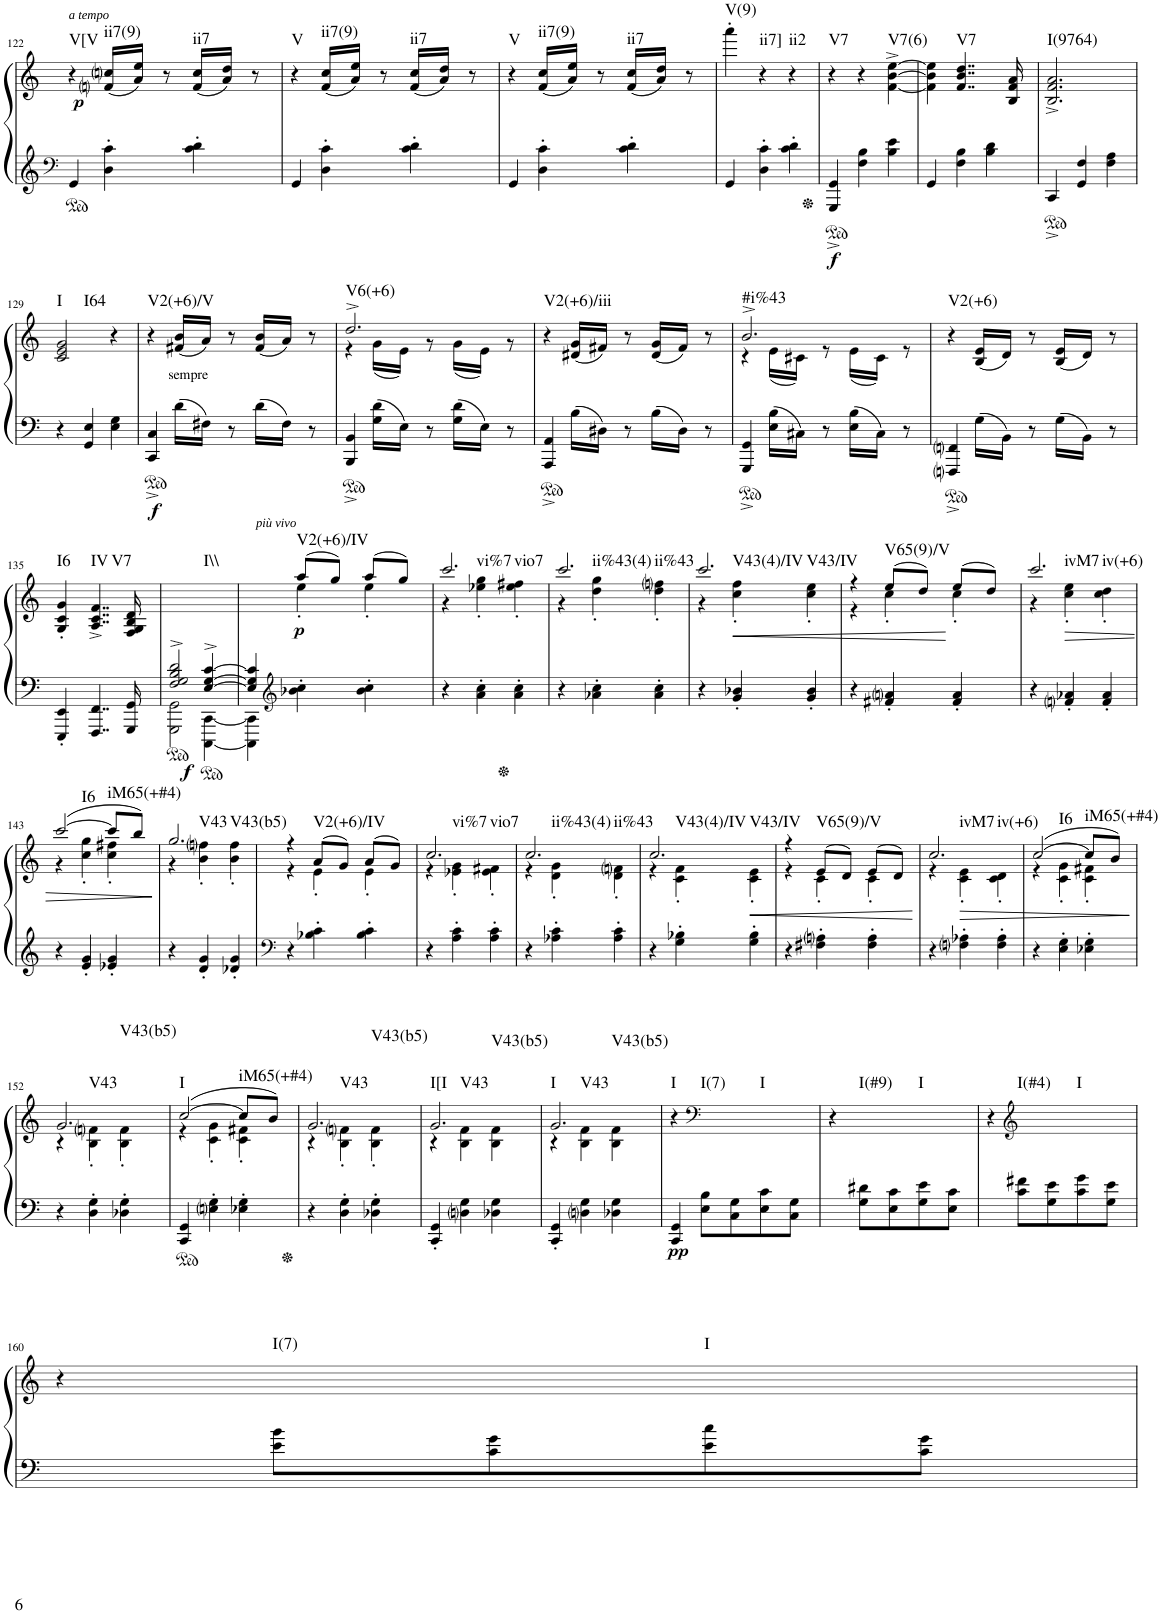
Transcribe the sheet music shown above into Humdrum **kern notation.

**kern	**kern	**dynam	**harte
*part1	*part1	*part1	*part1
*staff2	*staff1	*staff1/2	*
*I"Midi_1	*	*	*
!!LO:PB:g=z
*clefF4	*clefG2	*	*
*k[]	*k[]	*	*
*M3/4	*M3/4	*	*
=122	=122	=122	=122
!	!LO:TX:a:i:t=a tempo	!	!
!	!	!LO:DY:b	!LO:H:kt=V[V
4GG/	4r	p	N
!	!	!	!LO:H:kt=ii7(9)
4D\' 4c\'	(16fni/ 16ccni/LL	.	N
.	16a/ 16ee/JJ)	.	.
.	8r	.	.
!	!	!	!LO:H:kt=ii7
4c\' 4d\'	(16f/ 16cc/LL	.	N
.	16a/ 16dd/JJ)	.	.
.	8r	.	.
=123	=123	=123	=123
!	!	!	!LO:H:kt=V
4GG/	4r	.	N
!	!	!	!LO:H:kt=ii7(9)
4D\' 4c\'	(16f/ 16cc/LL	.	N
.	16a/ 16ee/JJ)	.	.
.	8r	.	.
!	!	!	!LO:H:kt=ii7
4c\' 4d\'	(16f/ 16cc/LL	.	N
.	16a/ 16dd/JJ)	.	.
.	8r	.	.
=124	=124	=124	=124
!	!	!	!LO:H:kt=V
4GG/	4r	.	N
!	!	!	!LO:H:kt=ii7(9)
4D\' 4c\'	(16f/ 16cc/LL	.	N
.	16a/ 16ee/JJ)	.	.
.	8r	.	.
!	!	!	!LO:H:kt=ii7
4c\' 4d\'	(16f/ 16cc/LL	.	N
.	16a/ 16dd/JJ)	.	.
.	8r	.	.
=125	=125	=125	=125
!	!	!	!LO:H:kt=V(9)
4GG/	4aaa'\	.	N
!	!	!	!LO:H:kt=ii7]
4D\' 4c\'	4r	.	N
!	!	!	!LO:H:kt=ii2
4c\' 4d\'	4r	.	N
=126	=126	=126	=126
!	!	!LO:DY:b=2	!LO:H:kt=V7
4GGG/^ 4GG/^	4r	f	N
4F\ 4B\	4r	.	.
!	!	!	!LO:H:kt=V7(6)
4B\ 4e\	[4f\^ [4b\^ [4ee\^	.	N
=127	=127	=127	=127
4GG/	4f\] 4b\] 4ee\]	.	.
!	!	!	!LO:H:kt=V7
4F\ 4B\	4..f/ 4..b/ 4..dd/	.	N
4B\ 4d\	.	.	.
.	16B/ 16f/ 16a/	.	.
=128	=128	=128	=128
!	!	!	!LO:H:kt=I(9764)
4CC^/	2.B/^ 2.f/^ 2.a/^	.	N
4GG/ 4F/	.	.	.
4F\ 4A\	.	.	.
!!LO:LB:g=z
=129	=129	=129	=129
*	*^	*	*
!	!	!	!	!LO:H:n=1:kt=I
!	!	!	!	!LO:H:n=2:kt=I64
4r	2c/ 2e/ 2g/	2ryy	.	N N
4GG/ 4E/	.	.	.	.
4E\ 4G\	4r	4ryy	.	.
=130	=130	=130	=130	=130
!	!	!	!LO:DY:b=2	!LO:H:kt=V2(+6)/V
4CC/^ 4C/^	4r	2ryy	f	N
!LO:TX:a:t=sempre	!	!	!	!
16d\LL	(16f#X/ 16b/LL	.	.	.
16F#X\JJ	16a/JJ)	.	.	.
8r	8r	.	.	.
16d\LL	(16f#/ 16b/LL	4ryy	.	.
16F#\JJ	16a/JJ)	.	.	.
8r	8r	.	.	.
=131	=131	=131	=131	=131
!	!	!	!	!LO:H:kt=V6(+6)
4BBB/^ 4BB/^	2.dd^/	4r	.	N
16G\ 16d\LL	.	(16g\LL	.	.
16E\JJ	.	16e\JJ)	.	.
8r	.	8r	.	.
16G\ 16d\LL	.	(16g\LL	.	.
16E\JJ	.	16e\JJ)	.	.
8r	.	8r	.	.
=132	=132	=132	=132	=132
!	!	!	!	!LO:H:kt=V2(+6)/iii
4AAA/^ 4AA/^	4r	2ryy	.	N
16B\LL	(16d#X/ 16g/LL	.	.	.
16D#X\JJ	16f#X/JJ)	.	.	.
8r	8r	.	.	.
16B\LL	(16d#/ 16g/LL	4ryy	.	.
16D#\JJ	16f#/JJ)	.	.	.
8r	8r	.	.	.
=133	=133	=133	=133	=133
!	!	!	!	!LO:H:kt=#i%43
4GGG/^ 4GG/^	2.b^/	4r	.	N
16E\ 16B\LL	.	(16e\LL	.	.
16C#X\JJ	.	16c#X\JJ)	.	.
8r	.	8r	.	.
16E\ 16B\LL	.	(16e\LL	.	.
16C#\JJ	.	16c#\JJ)	.	.
8r	.	8r	.	.
=134	=134	=134	=134	=134
!	!	!	!	!LO:H:kt=V2(+6)
4FFFni/^ 4FFni/^	4r	2ryy	.	N
16G\LL	(16B/ 16e/LL	.	.	.
16BB\JJ	16d/JJ)	.	.	.
8r	8r	.	.	.
16G\LL	(16B/ 16e/LL	4ryy	.	.
16BB\JJ	16d/JJ)	.	.	.
8r	8r	.	.	.
*	*v	*v	*	*
!!LO:LB:g=z
=135	=135	=135	=135
!	!	!	!LO:H:kt=I6
4EEE/' 4EE/'	4G/' 4c/' 4g/'	.	N
!	!	!	!LO:H:n=1:kt=IV
!	!	!	!LO:H:n=2:kt=V7
4..FFF/ 4..FF/	4..A/^ 4..c/^ 4..f/^	.	N N
16GGG/ 16GG/	16F/ 16G/ 16B/ 16d/	.	.
=136	=136	=136	=136
*^	*^	*	*
!	!	!	!	!LO:DY:b=2	!
2F/^ 2G/^ 2B/^ 2d/^	2GGG\ 2GG\	2ryy	2ryy	f	.
!	!	!	!	!	!LO:H:kt=I\\
[4E/^ [4G/^ [4c/^	[4CCC\ [4CC\	4ryy	4ryy	.	N
!	!	!	!LO:TX:a:i:t=più vivo	!	!
=137	=137	=137	=137	=137	=137
4E/] 4G/] 4c/]	4CCC\] 4CC\]	4ryy	4ryy	.	.
*clefG2	*	*	*	*	*
!	!	!	!	!LO:DY:b	!LO:H:kt=V2(+6)/IV
4b-X\' 4cc\'	4ryy	(8aa/L	4ee'\	p	N
.	.	8gg/J)	.	.	.
4b-\' 4cc\'	4ryy	(8aa/L	4ee'\	.	.
.	.	8gg/J)	.	.	.
=138	=138	=138	=138	=138	=138
4r	2ryy	2.ccc/	4r	.	.
!	!	!	!	!	!LO:H:kt=vi%7
4a\' 4cc\'	.	.	4ee-X\' 4gg\'	.	N
!	!	!	!	!	!LO:H:kt=vio7
4a\' 4cc\'	4ryy	.	4ee-\' 4ff#X\'	.	N
=139	=139	=139	=139	=139	=139
4r	2ryy	2.ccc/	4r	.	.
!	!	!	!	!	!LO:H:kt=ii%43(4)
4a-X\' 4cc\'	.	.	4dd\' 4gg\'	.	N
!	!	!	!	!	!LO:H:kt=ii%43
4a-\' 4cc\'	4ryy	.	4dd\' 4ffni\'	.	N
=140	=140	=140	=140	=140	=140
4r	2ryy	2.ccc/	4r	.	.
!	!	!	!	!LO:HP:b	!LO:H:kt=V43(4)/IV
4g/' 4b-X/'	.	.	4cc\' 4ff\'	<	N
!	!	!	!	!	!LO:H:kt=V43/IV
4g/' 4b-/'	4ryy	.	4cc\' 4ee\'	.	N
=141	=141	=141	=141	=141	=141
4r	2ryy	4r	4r	.	.
!	!	!	!	!	!LO:H:kt=V65(9)/V
4f#X/' 4ani/'	.	(8ee/L	4cc'\	.	N
.	.	8dd/J)	.	.	.
4f#/' 4a/'	4ryy	(8ee/L	4cc'\	[	.
.	.	8dd/J)	.	.	.
=142	=142	=142	=142	=142	=142
4r	2ryy	2.ccc/	4r	.	.
!	!	!	!	!LO:HP:b	!LO:H:kt=ivM7
4fni/' 4a-X/'	.	.	4cc\' 4ee\'	>	N
!	!	!	!	!	!LO:H:kt=iv(+6)
4f/' 4a-/'	4ryy	.	4cc\' 4dd\'	.	N
*v	*v	*	*	*	*
!!LO:LB:g=z	!!
=143	=143	=143	=143	=143
4r	([2ccc/	4r	.	.
!	!	!	!	!LO:H:kt=I6
4e/' 4g/'	.	4cc\' 4gg\'	.	N
!	!	!	!	!LO:H:kt=iM65(+#4)
4e-X/' 4g/'	8ccc/L]	4cc\' 4ff#X\'	.	N
.	8bb/J)	.	.	.
*	*v	*v	*	*
.	.	]	.
=144	=144	=144	=144
*	*^	*	*
4r	2.gg/	4r	.	.
!	!	!	!	!LO:H:kt=V43
4d/' 4g/'	.	4b\' 4ffni\'	.	N
!	!	!	!	!LO:H:kt=V43(b5)
4d-X/' 4g/'	.	4b\' 4ff\'	.	N
=145	=145	=145	=145	=145
*clefF4	*	*	*	*
4r	4r	4r	.	.
!	!	!	!	!LO:H:kt=V2(+6)/IV
4B-X\' 4c\'	(8a/L	4e'\	.	N
.	8g/J)	.	.	.
4B-\' 4c\'	(8a/L	4e'\	.	.
.	8g/J)	.	.	.
=146	=146	=146	=146	=146
4r	2.cc/	4r	.	.
!	!	!	!	!LO:H:kt=vi%7
4A\' 4c\'	.	4e-X\' 4g\'	.	N
!	!	!	!	!LO:H:kt=vio7
4A\' 4c\'	.	4e-\' 4f#X\'	.	N
=147	=147	=147	=147	=147
4r	2.cc/	4r	.	.
!	!	!	!	!LO:H:kt=ii%43(4)
4A-X\' 4c\'	.	4d\' 4g\'	.	N
!	!	!	!	!LO:H:kt=ii%43
4A-\' 4c\'	.	4d\' 4fni\'	.	N
=148	=148	=148	=148	=148
4r	2.cc/	4r	.	.
!	!	!	!	!LO:H:kt=V43(4)/IV
4G\' 4B-X\'	.	4c\' 4f\'	.	N
!	!	!	!LO:HP:b	!LO:H:kt=V43/IV
4G\' 4B-\'	.	4c\' 4e\'	<	N
=149	=149	=149	=149	=149
4r	4r	4r	.	.
!	!	!	!	!LO:H:kt=V65(9)/V
4F#X\' 4Ani\'	(8e/L	4c'\	.	N
.	8d/J)	.	.	.
4F#\' 4A\'	(8e/L	4c'\	.	.
.	8d/J)	.	.	.
*	*v	*v	*	*
.	.	[	.
=150	=150	=150	=150
*	*^	*	*
4r	2.cc/	4r	.	.
!	!	!	!LO:HP:b	!LO:H:kt=ivM7
4Fni\' 4A-X\'	.	4c\' 4e\'	>	N
!	!	!	!	!LO:H:kt=iv(+6)
4F\' 4A-\'	.	4c\' 4d\'	.	N
=151	=151	=151	=151	=151
4r	([2cc/	4r	.	.
!	!	!	!	!LO:H:kt=I6
4E\' 4G\'	.	4c\' 4g\'	.	N
!	!	!	!	!LO:H:kt=iM65(+#4)
4E-X\' 4G\'	8cc/L]	4c\' 4f#X\'	.	N
.	8b/J)	.	.	.
*	*v	*v	*	*
.	.	]	.
!!LO:LB:g=z
=152	=152	=152	=152
*	*^	*	*
4r	2.g/	4r	.	.
!	!	!	!	!LO:H:kt=V43
4D\' 4G\'	.	4B\' 4fni\'	.	N
!	!	!	!	!LO:H:kt=V43(b5)
4D-X\' 4G\'	.	4B\' 4f\'	.	N
=153	=153	=153	=153	=153
!	!	!	!	!LO:H:kt=I
4CC/ 4GG/	([2cc/	4r	.	N
4Eni\' 4G\'	.	4c\' 4g\'	.	.
!	!	!	!	!LO:H:kt=iM65(+#4)
4E-X\' 4G\'	8cc/L]	4c\' 4f#X\'	.	N
.	8b/J)	.	.	.
=154	=154	=154	=154	=154
4r	2.g/	4r	.	.
!	!	!	!	!LO:H:kt=V43
4D\' 4G\'	.	4B\' 4fni\'	.	N
!	!	!	!	!LO:H:kt=V43(b5)
4D-X\' 4G\'	.	4B\' 4f\'	.	N
=155	=155	=155	=155	=155
!	!	!	!	!LO:H:kt=I[I
4CC/' 4GG/'	2.g/	4r	.	N
!	!	!	!	!LO:H:kt=V43
4Dni\ 4G\	.	4B\ 4f\	.	N
!	!	!	!	!LO:H:kt=V43(b5)
4D-X\ 4G\	.	4B\ 4f\	.	N
=156	=156	=156	=156	=156
!	!	!	!	!LO:H:n=1:kt=I
!	!	!	!	!LO:H:n=2:kt=V43
!	!	!	!	!LO:H:n=3:kt=V43(b5)
4CC/' 4GG/'	2.g/	4r	.	N N N
4Dni\ 4G\	.	4B\ 4f\	.	.
4D-X\ 4G\	.	4B\ 4f\	.	.
=157	=157	=157	=157	=157
!	!	!	!LO:DY:b=2	!LO:H:kt=I
4CC/ 4GG/	4r	4ryy	pp	N
*	*clefF4	*	*	*
!	!	!	!	!LO:H:kt=I(7)
8E\ 8B\L	4ryy	4ryy	.	N
8C\ 8G\	.	.	.	.
!	!	!	!	!LO:H:kt=I
8E\ 8c\	4ryy	4ryy	.	N
8C\ 8G\J	.	.	.	.
=158	=158	=158	=158	=158
4ryy	4r	2ryy	.	.
!	!	!	!	!LO:H:kt=I(#9)
8G\ 8d#X\L	4ryy	.	.	N
8E\ 8c\	.	.	.	.
!	!	!	!	!LO:H:kt=I
8G\ 8e\	4ryy	4ryy	.	N
8E\ 8c\J	.	.	.	.
=159	=159	=159	=159	=159
4ryy	4r	4ryy	.	.
*	*clefG2	*	*	*
!	!	!	!	!LO:H:kt=I(#4)
8c\ 8f#X\L	4ryy	4ryy	.	N
8G\ 8e\	.	.	.	.
!	!	!	!	!LO:H:kt=I
8c\ 8g\	4ryy	4ryy	.	N
8G\ 8e\J	.	.	.	.
!!LO:LB:g=z	!!
=160	=160	=160	=160	=160
4ryy	4r	2ryy	.	.
!	!	!	!	!LO:H:kt=I(7)
8e\ 8b\L	4ryy	.	.	N
8c\ 8g\	.	.	.	.
!	!	!	!	!LO:H:kt=I
8e\ 8cc\	4ryy	4ryy	.	N
8c\ 8g\J	.	.	.	.
*	*v	*v	*	*
=	=	=	=
*-	*-	*-	*-
